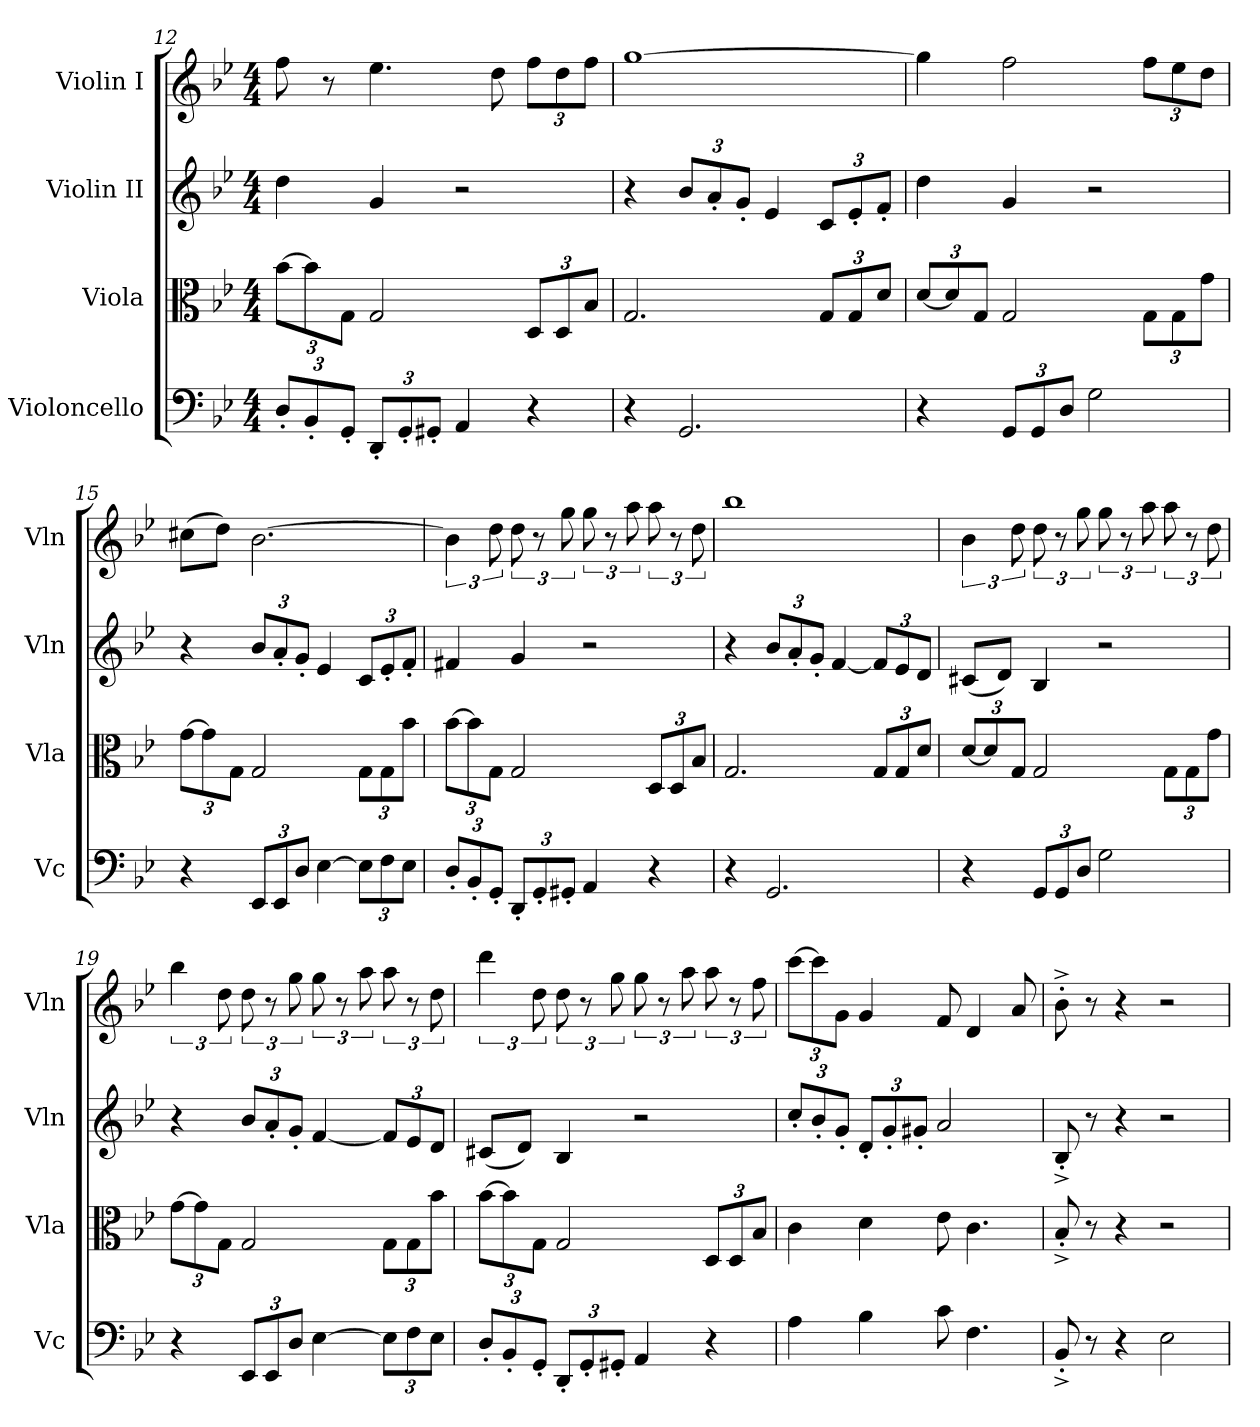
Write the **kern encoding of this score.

**kern	**kern	**kern	**kern
*part4	*part3	*part2	*part1
*staff4	*staff3	*staff2	*staff1
*I"Violoncello	*I"Viola	*I"Violin II	*I"Violin I
*I'Vc	*I'Vla	*I'Vln	*I'Vln
*clefF4	*clefC3	*clefG2	*clefG2
*k[b-e-]	*k[b-e-]	*k[b-e-]	*k[b-e-]
*M4/4	*M4/4	*M4/4	*M4/4
*Xbrackettup	*Xbrackettup	*	*
=12	=12	=12	=12
12D'/L	[12b-\L	4dd\	8ff\
12BB-'/	12b-\]	.	.
.	.	.	8r
12GG'/J	12G\J	.	.
12DD'/L	2G/	4g/	4.ee-\
12GG'/	.	.	.
12GG#X'/J	.	.	.
4AA/	.	2r	.
.	.	.	8dd\
*	*	*	*Xbrackettup
4r	12D/L	.	12ff\L
.	12D/	.	12dd\
.	12B-/J	.	12ff\J
=13	=13	=13	=13
4r	2.G/	4r	[1gg
*	*	*Xbrackettup	*
2.GG/	.	12b-/L	.
.	.	12a'/	.
.	.	12g'/J	.
.	.	4e-/	.
.	12G/L	12c/L	.
.	12G/	12e-'/	.
.	12d/J	12f'/J	.
=14	=14	=14	=14
4r	[12d/L	4dd\	4gg\]
.	12d/]	.	.
.	12G/J	.	.
12GG/L	2G/	4g/	2ff\
12GG/	.	.	.
12D/J	.	.	.
2G\	.	2r	.
.	12G\L	.	12ff\L
.	12G\	.	12ee-\
.	12g\J	.	12dd\J
=15	=15	=15	=15
4r	[12g\L	4r	(>8cc#X\L
.	12g\]	.	.
.	.	.	8dd\J)
.	12G\J	.	.
12EE-/L	2G/	12b-/L	[2.b-\
12EE-/	.	12a'/	.
12D/J	.	12g'/J	.
[4E-\	.	4e-/	.
12E-\L]	12G\L	12c/L	.
12F\	12G\	12e-'/	.
12E-\J	12b-\J	12f'/J	.
=16	=16	=16	=16
*	*	*	*brackettup
12D'/L	[12b-\L	4f#X/	6b-\]
12BB-'/	12b-\]	.	.
12GG'/J	12G\J	.	12dd\
12DD'/L	2G/	4g/	12dd\
12GG'/	.	.	12r
12GG#X'/J	.	.	12gg\
4AA/	.	2r	12gg\
.	.	.	12r
.	.	.	12aa\
4r	12D/L	.	12aa\
.	12D/	.	12r
.	12B-/J	.	12dd\
=17	=17	=17	=17
4r	2.G/	4r	1bb-
2.GG/	.	12b-/L	.
.	.	12a'/	.
.	.	12g'/J	.
.	.	[4f/	.
.	12G/L	12f/L]	.
.	12G/	12e-/	.
.	12d/J	12d/J	.
=18	=18	=18	=18
4r	[12d/L	(<8c#X/L	6b-\
.	12d/]	.	.
.	.	8d/J)	.
.	12G/J	.	12dd\
12GG/L	2G/	4B-/	12dd\
12GG/	.	.	12r
12D/J	.	.	12gg\
2G\	.	2r	12gg\
.	.	.	12r
.	.	.	12aa\
.	12G\L	.	12aa\
.	12G\	.	12r
.	12g\J	.	12dd\
=19	=19	=19	=19
4r	[12g\L	4r	6bb-\
.	12g\]	.	.
.	12G\J	.	12dd\
12EE-/L	2G/	12b-/L	12dd\
12EE-/	.	12a'/	12r
12D/J	.	12g'/J	12gg\
[4E-\	.	[4f/	12gg\
.	.	.	12r
.	.	.	12aa\
12E-\L]	12G\L	12f/L]	12aa\
12F\	12G\	12e-/	12r
12E-\J	12b-\J	12d/J	12dd\
=20	=20	=20	=20
12D'/L	[12b-\L	(<8c#X/L	6ddd\
12BB-'/	12b-\]	.	.
.	.	8d/J)	.
12GG'/J	12G\J	.	12dd\
12DD'/L	2G/	4B-/	12dd\
12GG'/	.	.	12r
12GG#X'/J	.	.	12gg\
4AA/	.	2r	12gg\
.	.	.	12r
.	.	.	12aa\
4r	12D/L	.	12aa\
.	12D/	.	12r
.	12B-/J	.	12ff\
=21	=21	=21	=21
*	*	*	*Xbrackettup
4A\	4c\	12cc'/L	[12ccc\L
.	.	12b-'/	12ccc\]
.	.	12g'/J	12g\J
4B-\	4d\	12d'/L	4g/
.	.	12g'/	.
.	.	12g#X'/J	.
8c\	8e-\	2a/	8f/
4.F\	4.c\	.	4d/
.	.	.	8a/
=22	=22	=22	=22
8BB-'^/	8B-'^/	8B-'^/	8b-'^\
8r	8r	8r	8r
4r	4r	4r	4r
2E-\	2r	2r	2r
=	=	=	=
*-	*-	*-	*-
